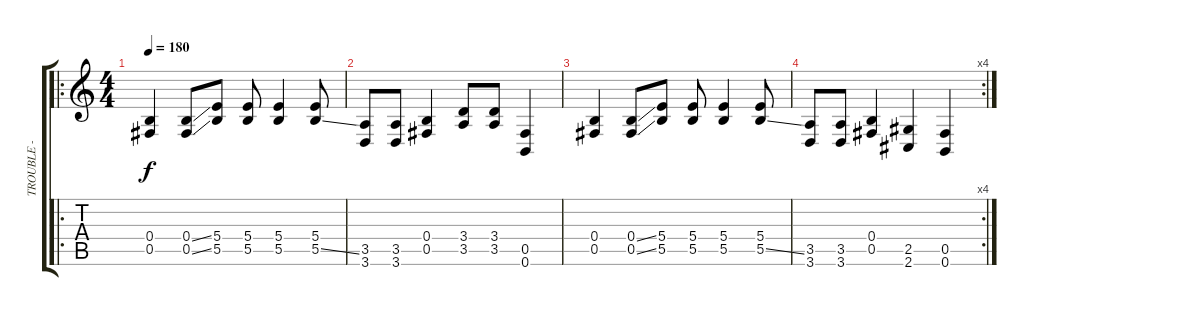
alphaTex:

\track ("TROUBLE - D" "TROUBLE - ") {instrument electricbassfinger}
\staff {score tabs}
\tuning (Db4 Ab3 E3 B2 Gb2 B1) {hide}
\ro
\ts (4 4)
\tempo 180
\clef g2
\ks c
(0.4 0.5).4{dy f} (0.4{ss} 0.5{ss}).8 (5.4 5.5).8 (5.4 5.5).8 (5.4 5.5).4 (5.4 5.5{ss}).8 |
(3.5 3.6).8 (3.5 3.6).8 (0.4 0.5).4 (3.4 3.5).8 (3.4 3.5).8 (0.5 0.6).4 |
(0.4 0.5).4 (0.4{ss} 0.5{ss}).8 (5.4 5.5).8 (5.4 5.5).8 (5.4 5.5).4 (5.4 5.5{ss}).8 |
\rc 4
(3.5 3.6).8 (3.5 3.6).8 (0.4 0.5).4 (2.5 2.6).4 (0.5 0.6).4
